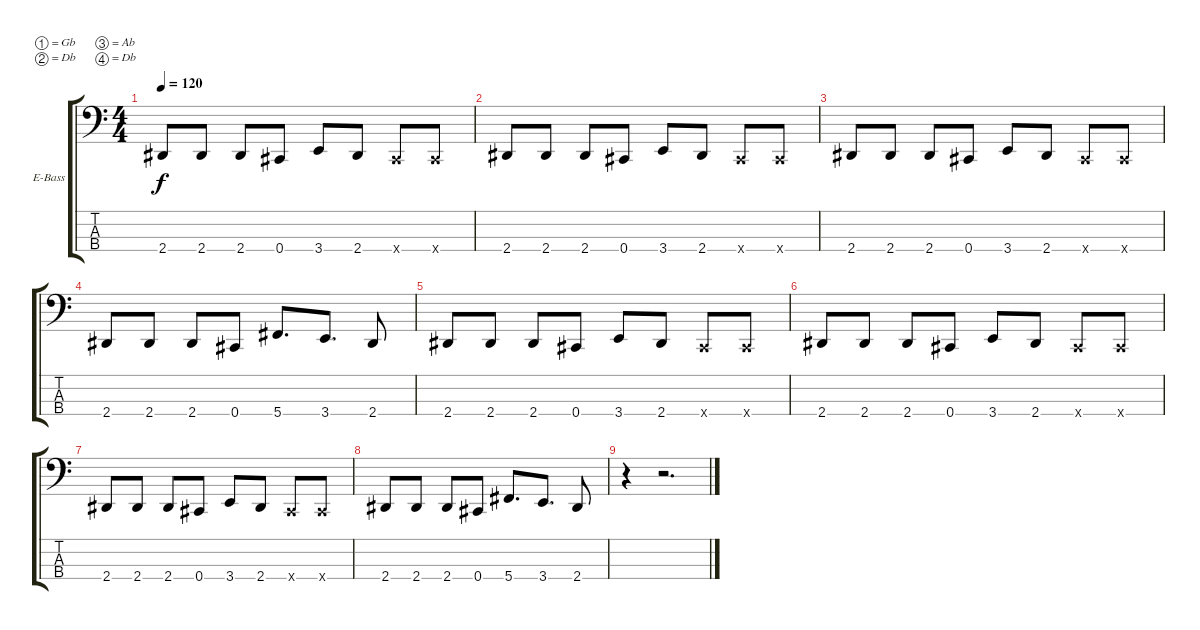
\bracketExtendMode groupsimilarinstruments
\firstSystemTrackNameOrientation horizontal
\otherSystemsTrackNameOrientation horizontal
\track ("Bass" "E-Bass") {instrument electricbassfinger}
\staff {score tabs}
\tuning (Gb2 Db2 Ab1 Db1)
\ts (4 4)
\tempo 120
\clef f4
\ks c
2.4.8{dy f} 2.4.8 2.4.8 0.4.8 3.4.8 2.4.8 0.4{x}.8 0.4{x}.8 |
2.4.8 2.4.8 2.4.8 0.4.8 3.4.8 2.4.8 0.4{x}.8 0.4{x}.8 |
2.4.8 2.4.8 2.4.8 0.4.8 3.4.8 2.4.8 0.4{x}.8 0.4{x}.8 |
2.4.8 2.4.8 2.4.8 0.4.8 5.4.8{d} 3.4.8{d} 2.4.8 |
2.4.8 2.4.8 2.4.8 0.4.8 3.4.8 2.4.8 0.4{x}.8 0.4{x}.8 |
2.4.8 2.4.8 2.4.8 0.4.8 3.4.8 2.4.8 0.4{x}.8 0.4{x}.8 |
2.4.8 2.4.8 2.4.8 0.4.8 3.4.8 2.4.8 0.4{x}.8 0.4{x}.8 |
2.4.8 2.4.8 2.4.8 0.4.8 5.4.8{d} 3.4.8{d} 2.4.8 |
r.4 r.2{d}
